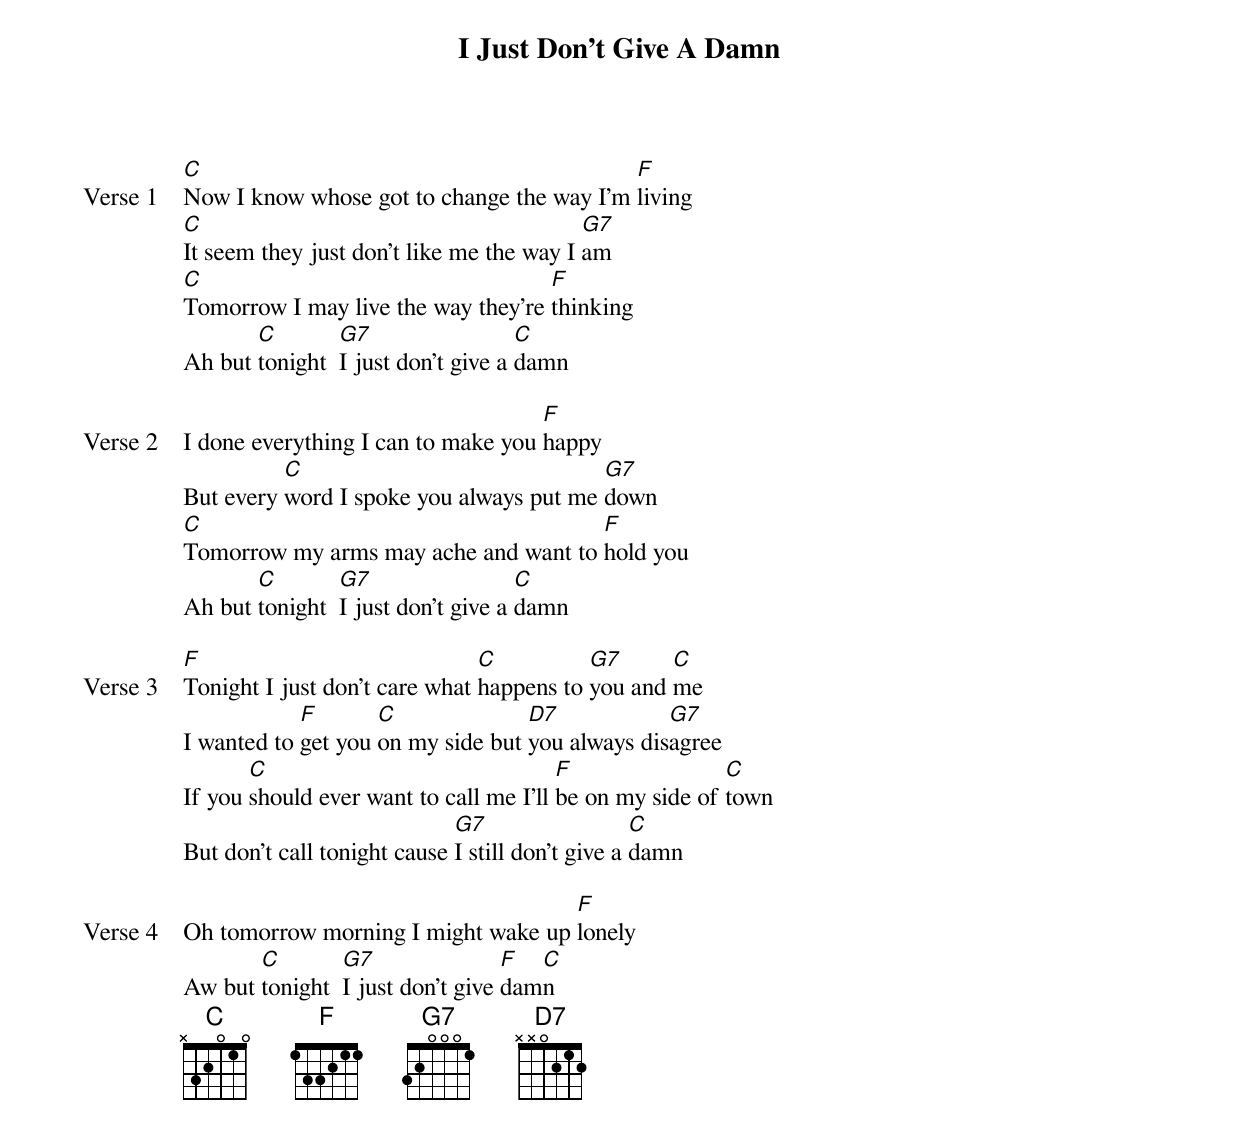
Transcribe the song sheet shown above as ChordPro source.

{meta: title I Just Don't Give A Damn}
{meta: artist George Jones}
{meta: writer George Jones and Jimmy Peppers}

{start_of_verse: Verse 1}
[C]Now I know whose got to change the way I'm [F]living
[C]It seem they just don't like me the way I [G7]am
[C]Tomorrow I may live the way they're [F]thinking
Ah but [C]tonight  [G7]I just don't give a [C]damn
{end_of_verse}

{start_of_verse: Verse 2}
I done everything I can to make you [F]happy
But every [C]word I spoke you always put me [G7]down
[C]Tomorrow my arms may ache and want to [F]hold you
Ah but [C]tonight  [G7]I just don't give a [C]damn
{end_of_verse}

{start_of_verse: Verse 3}
[F]Tonight I just don't care what [C]happens to [G7]you and [C]me
I wanted to [F]get you [C]on my side but [D7]you always dis[G7]agree
If you [C]should ever want to call me I'll [F]be on my side of [C]town
But don't call tonight cause [G7]I still don't give a [C]damn
{end_of_verse}

{start_of_verse: Verse 4}
Oh tomorrow morning I might wake up [F]lonely
Aw but [C]tonight  [G7]I just don't give [F]dam[C]n
{end_of_verse}
